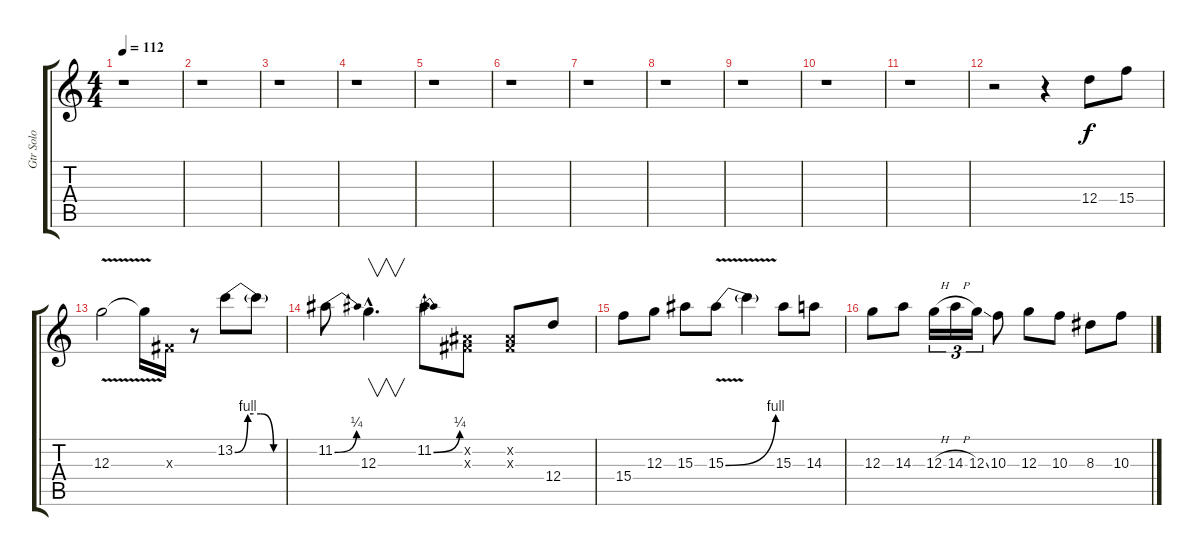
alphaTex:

\track ("Gtr Solo" "Gtr Solo") {instrument distortionguitar}
\staff {score tabs}
\tuning (E4 B3 G3 D3 A2 E2) {hide}
\ts (4 4)
\tempo 112
\clef g2
\ks c
r.1{dy f} |
r.1 |
r.1 |
r.1 |
r.1 |
r.1 |
r.1 |
r.1 |
r.1 |
r.1 |
r.1 |
r.2 r.4 12.4.8 15.4.8 |
12.3{v}.2 12.3{t}.16 -1.3{x}.16 r.8 13.2{be (custom 0 0 15 4 30 4 45 0 60 0)}.8 13.2{t}.8 |
11.2{be (bend 0 0 60 1)}.8 12.3{hac}.4{v d} 11.2{be (bend 0 0 60 1)}.8 (-1.2{x} -1.3{x}).8 (-1.2{x} -1.3{x}).8 12.4.8 |
15.4.8 12.3.8 15.3.8 15.3{be (bend 0 0 60 4) v}.8 15.3{t}.4 15.3.8 14.3.8 |
12.3.8 14.3.8 12.3{h}.16{tu (3 2)} 14.3{h}.16{tu (3 2)} 12.3{ss}.16{tu (3 2)} 10.3.8 12.3.8 10.3.8 8.3.8 10.3.8
